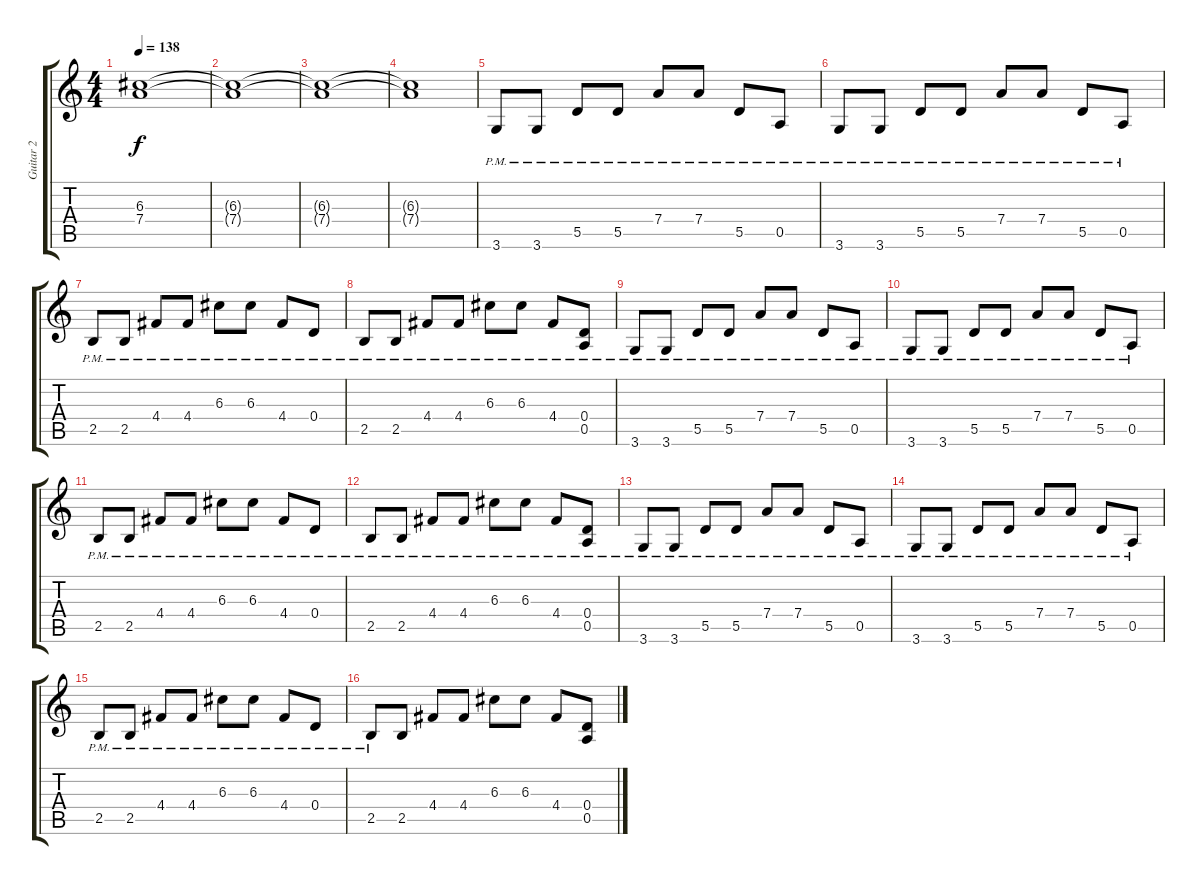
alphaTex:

\track ("Guitar 2" "Guitar 2") {instrument distortionguitar}
\staff {score tabs}
\tuning (E4 B3 G3 D3 A2 E2) {hide}
\ts (4 4)
\tempo 138
\clef g2
\ks c
(6.3 7.4).1{dy f} |
(6.3{t} 7.4{t}).1 |
(6.3{t} 7.4{t}).1 |
(6.3{t} 7.4{t}).1 |
3.6{pm}.8 3.6{pm}.8 5.5{pm}.8 5.5{pm}.8 7.4{pm}.8 7.4{pm}.8 5.5{pm}.8 0.5{pm}.8 |
3.6{pm}.8 3.6{pm}.8 5.5{pm}.8 5.5{pm}.8 7.4{pm}.8 7.4{pm}.8 5.5{pm}.8 0.5{pm}.8 |
2.5{pm}.8 2.5{pm}.8 4.4{pm}.8 4.4{pm}.8 6.3{pm}.8 6.3{pm}.8 4.4{pm}.8 0.4{pm}.8 |
2.5{pm}.8 2.5{pm}.8 4.4{pm}.8 4.4{pm}.8 6.3{pm}.8 6.3{pm}.8 4.4{pm}.8 (0.4{pm} 0.5{pm}).8 |
3.6{pm}.8 3.6{pm}.8 5.5{pm}.8 5.5{pm}.8 7.4{pm}.8 7.4{pm}.8 5.5{pm}.8 0.5{pm}.8 |
3.6{pm}.8 3.6{pm}.8 5.5{pm}.8 5.5{pm}.8 7.4{pm}.8 7.4{pm}.8 5.5{pm}.8 0.5{pm}.8 |
2.5{pm}.8 2.5{pm}.8 4.4{pm}.8 4.4{pm}.8 6.3{pm}.8 6.3{pm}.8 4.4{pm}.8 0.4{pm}.8 |
2.5{pm}.8 2.5{pm}.8 4.4{pm}.8 4.4{pm}.8 6.3{pm}.8 6.3{pm}.8 4.4{pm}.8 (0.4{pm} 0.5{pm}).8 |
3.6{pm}.8 3.6{pm}.8 5.5{pm}.8 5.5{pm}.8 7.4{pm}.8 7.4{pm}.8 5.5{pm}.8 0.5{pm}.8 |
3.6{pm}.8 3.6{pm}.8 5.5{pm}.8 5.5{pm}.8 7.4{pm}.8 7.4{pm}.8 5.5{pm}.8 0.5{pm}.8 |
2.5{pm}.8 2.5{pm}.8 4.4{pm}.8 4.4{pm}.8 6.3{pm}.8 6.3{pm}.8 4.4{pm}.8 0.4{pm}.8 |
2.5{pm}.8 2.5.8 4.4.8 4.4.8 6.3.8 6.3.8 4.4.8 (0.4 0.5).8
